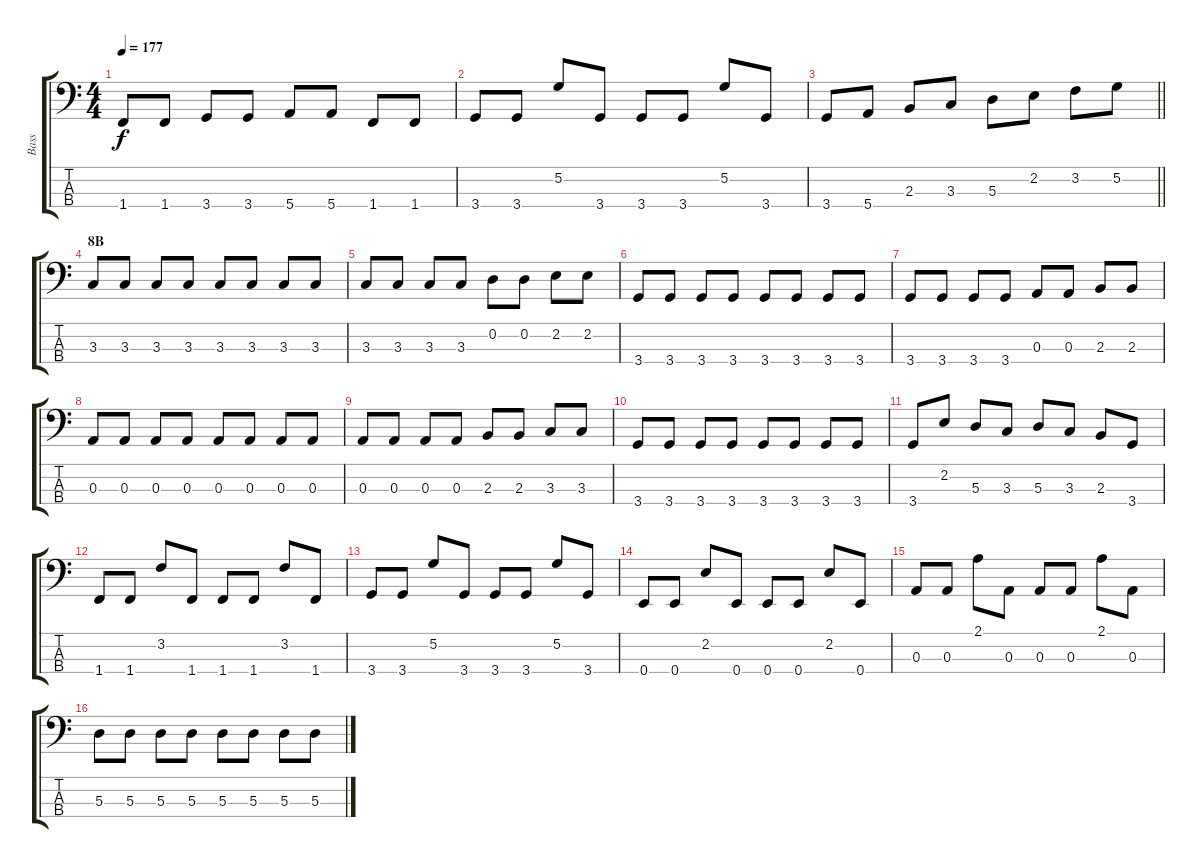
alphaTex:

\track ("Bass" "Bass") {instrument electricbasspick}
\staff {score tabs}
\tuning (G2 D2 A1 E1) {hide}
\ts (4 4)
\tempo 177
\clef f4
\ks c
1.4.8{dy f} 1.4.8 3.4.8 3.4.8 5.4.8 5.4.8 1.4.8 1.4.8 |
3.4.8 3.4.8 5.2.8 3.4.8 3.4.8 3.4.8 5.2.8 3.4.8 |
\barLineRight lightlight
3.4.8 5.4.8 2.3.8 3.3.8 5.3.8 2.2.8 3.2.8 5.2.8 |
\section ("" "8B")
3.3.8 3.3.8 3.3.8 3.3.8 3.3.8 3.3.8 3.3.8 3.3.8 |
3.3.8 3.3.8 3.3.8 3.3.8 0.2.8 0.2.8 2.2.8 2.2.8 |
3.4.8 3.4.8 3.4.8 3.4.8 3.4.8 3.4.8 3.4.8 3.4.8 |
3.4.8 3.4.8 3.4.8 3.4.8 0.3.8 0.3.8 2.3.8 2.3.8 |
0.3.8 0.3.8 0.3.8 0.3.8 0.3.8 0.3.8 0.3.8 0.3.8 |
0.3.8 0.3.8 0.3.8 0.3.8 2.3.8 2.3.8 3.3.8 3.3.8 |
3.4.8 3.4.8 3.4.8 3.4.8 3.4.8 3.4.8 3.4.8 3.4.8 |
3.4.8 2.2.8 5.3.8 3.3.8 5.3.8 3.3.8 2.3.8 3.4.8 |
1.4.8 1.4.8 3.2.8 1.4.8 1.4.8 1.4.8 3.2.8 1.4.8 |
3.4.8 3.4.8 5.2.8 3.4.8 3.4.8 3.4.8 5.2.8 3.4.8 |
0.4.8 0.4.8 2.2.8 0.4.8 0.4.8 0.4.8 2.2.8 0.4.8 |
0.3.8 0.3.8 2.1.8 0.3.8 0.3.8 0.3.8 2.1.8 0.3.8 |
5.3.8 5.3.8 5.3.8 5.3.8 5.3.8 5.3.8 5.3.8 5.3.8
